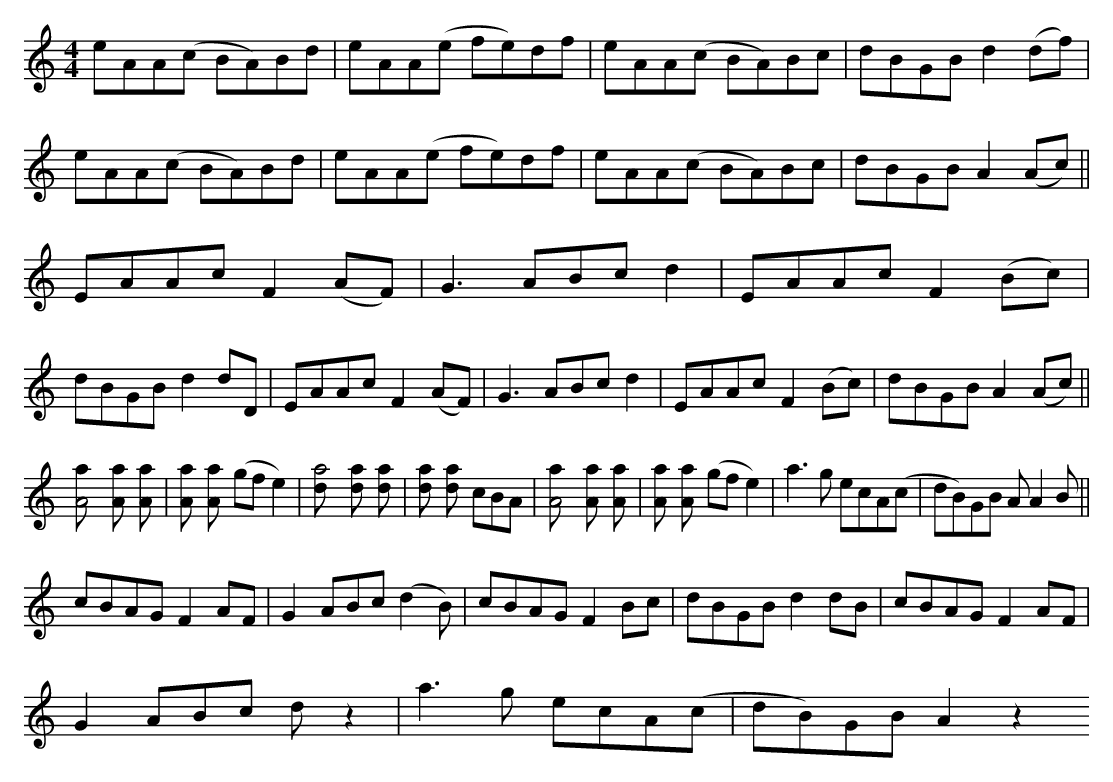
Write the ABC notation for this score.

X:1
M:4/4
K:C
eAA(c BA)Bd|eAA(e fe)df|eAA(c BA)Bc|dBGB d2(df)|
eAA(c BA)Bd|eAA(e fe)df|eAA(c BA)Bc|dBGB A2 (Ac)||
EAAc F2 (AF)|G3 ABcd2|EAAc F2 (Bc)|
dBGB d2dD|EAAc F2 (AF)|G3 ABcd2|EAAc F2 (Bc)|dBGB A2 (Ac)||
[A4a] [A2a] [A2a]|[A2a] [A2a] (gfe2)|[a4d] [a2d] [a2d]|[a2d] [a2d] cBA|[A4a] [A2a] [A2a]|[A2a] [A2a] (gfe2)|a3g ecA(c|dB)GB A A2B||
cBAG F2 AF|G2 ABc(d2 B)|cBAG F2 Bc|dBGB d2 dB|cBAG F2 AF|
G2 ABc d z2|a3g ecA(c|dB)GB A2 z2
